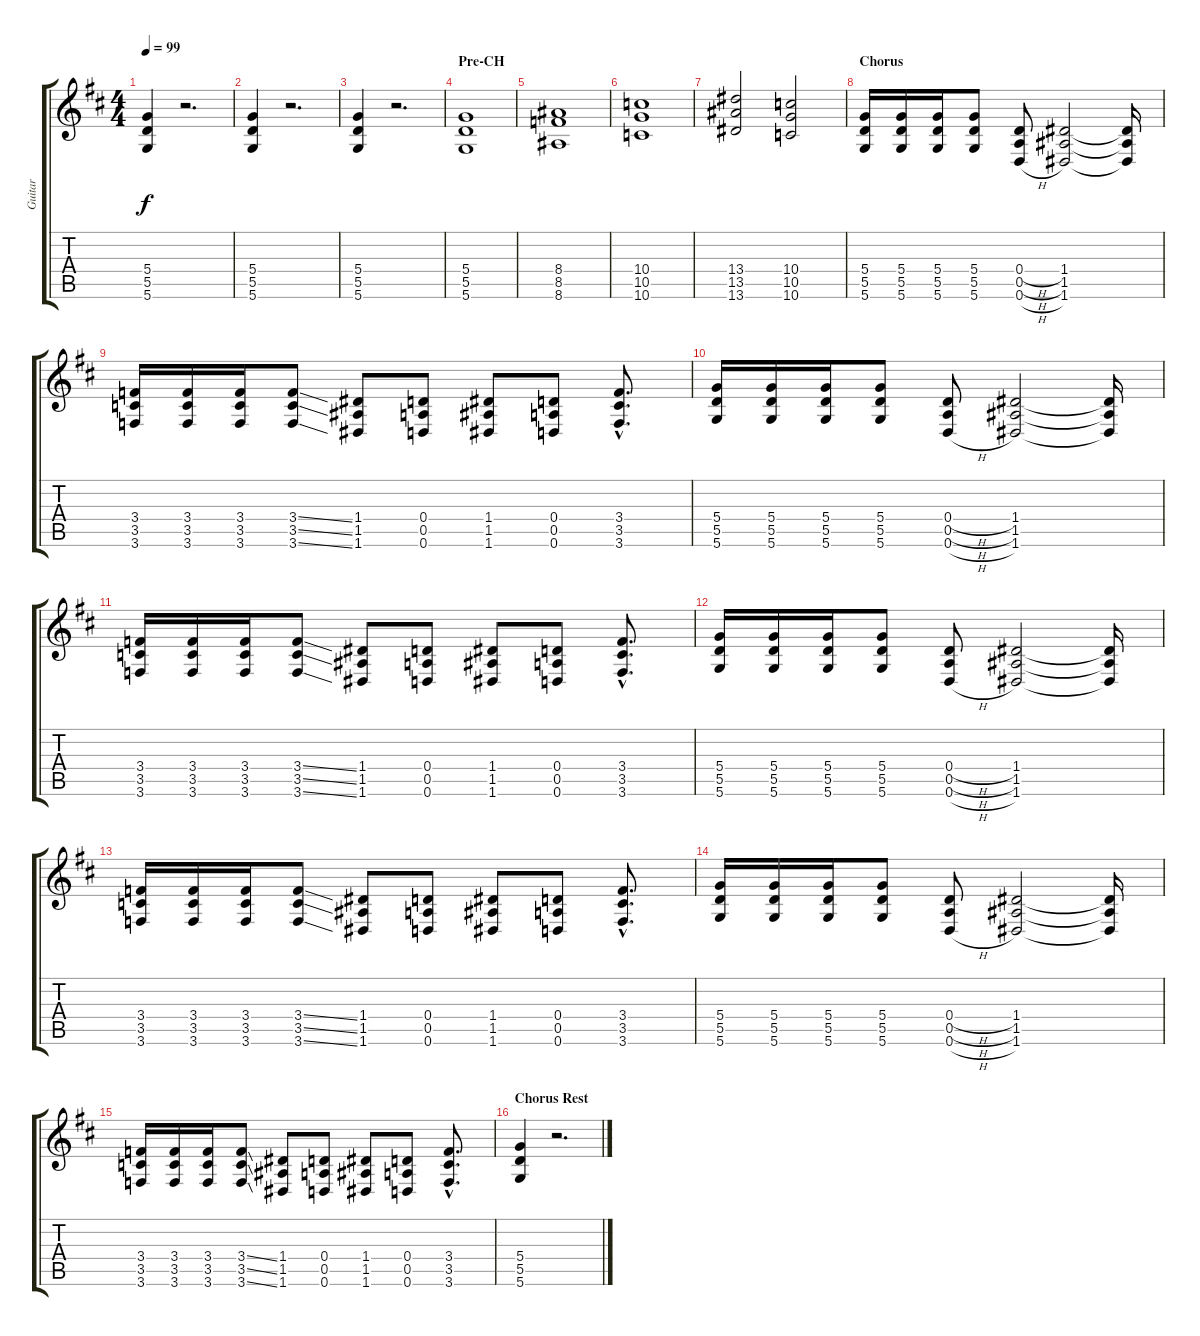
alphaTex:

\track ("Guitar" "Guitar") {instrument distortionguitar}
\staff {score tabs}
\tuning (E4 B3 G3 D3 A2 D2) {hide}
\ts (4 4)
\tempo 99
\clef g2
\ks d
(5.4 5.5 5.6).4{dy f} r.2{d} |
(5.4 5.5 5.6).4 r.2{d} |
(5.4 5.5 5.6).4 r.2{d} |
\section ("" "Pre-CH")
(5.4 5.5 5.6).1 |
(8.4 8.5 8.6).1 |
(10.4 10.5 10.6).1 |
(13.4 13.5 13.6).2 (10.4 10.5 10.6).2 |
\section ("" "Chorus")
(5.4 5.5 5.6).16 (5.4 5.5 5.6).16 (5.4 5.5 5.6).16 (5.4 5.5 5.6).8 (0.4{h} 0.5{h} 0.6{h}).8 (1.4 1.5 1.6).2 (1.4{t} 1.5{t} 1.6{t}).16 |
(3.4 3.5 3.6).16 (3.4 3.5 3.6).16 (3.4 3.5 3.6).16 (3.4{ss} 3.5{ss} 3.6{ss}).8 (1.4 1.5 1.6).8 (0.4 0.5 0.6).8 (1.4 1.5 1.6).8 (0.4 0.5 0.6).8 (3.4{hac} 3.5{hac} 3.6{hac}).8{d} |
(5.4 5.5 5.6).16 (5.4 5.5 5.6).16 (5.4 5.5 5.6).16 (5.4 5.5 5.6).8 (0.4{h} 0.5{h} 0.6{h}).8 (1.4 1.5 1.6).2 (1.4{t} 1.5{t} 1.6{t}).16 |
(3.4 3.5 3.6).16 (3.4 3.5 3.6).16 (3.4 3.5 3.6).16 (3.4{ss} 3.5{ss} 3.6{ss}).8 (1.4 1.5 1.6).8 (0.4 0.5 0.6).8 (1.4 1.5 1.6).8 (0.4 0.5 0.6).8 (3.4{hac} 3.5{hac} 3.6{hac}).8{d} |
(5.4 5.5 5.6).16 (5.4 5.5 5.6).16 (5.4 5.5 5.6).16 (5.4 5.5 5.6).8 (0.4{h} 0.5{h} 0.6{h}).8 (1.4 1.5 1.6).2 (1.4{t} 1.5{t} 1.6{t}).16 |
(3.4 3.5 3.6).16 (3.4 3.5 3.6).16 (3.4 3.5 3.6).16 (3.4{ss} 3.5{ss} 3.6{ss}).8 (1.4 1.5 1.6).8 (0.4 0.5 0.6).8 (1.4 1.5 1.6).8 (0.4 0.5 0.6).8 (3.4{hac} 3.5{hac} 3.6{hac}).8{d} |
(5.4 5.5 5.6).16 (5.4 5.5 5.6).16 (5.4 5.5 5.6).16 (5.4 5.5 5.6).8 (0.4{h} 0.5{h} 0.6{h}).8 (1.4 1.5 1.6).2 (1.4{t} 1.5{t} 1.6{t}).16 |
(3.4 3.5 3.6).16 (3.4 3.5 3.6).16 (3.4 3.5 3.6).16 (3.4{ss} 3.5{ss} 3.6{ss}).8 (1.4 1.5 1.6).8 (0.4 0.5 0.6).8 (1.4 1.5 1.6).8 (0.4 0.5 0.6).8 (3.4{hac} 3.5{hac} 3.6{hac}).8{d} |
\section ("" "Chorus Rest")
(5.4 5.5 5.6).4 r.2{d}
